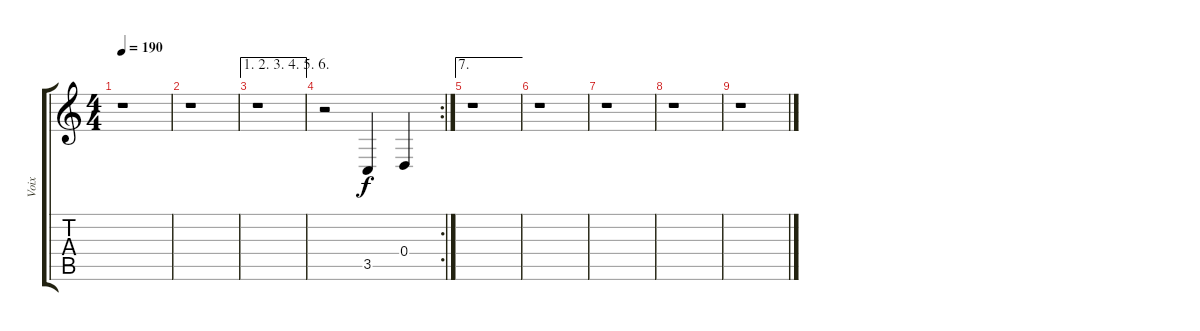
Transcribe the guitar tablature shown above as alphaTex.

\track ("Voix" "Voix") {instrument panflute}
\staff {score tabs}
\tuning (E4 B3 G3 D3 A2 E2) {hide}
\ts (4 4)
\tempo 190
\clef g2
\ks c
r.1{dy f} |
r.1 |
\ae (1 2 3 4 5 6)
r.1 |
\rc 2
r.2 3.5.4 0.4.4 |
\ae 7
r.1 |
r.1 |
r.1 |
r.1 |
r.1
